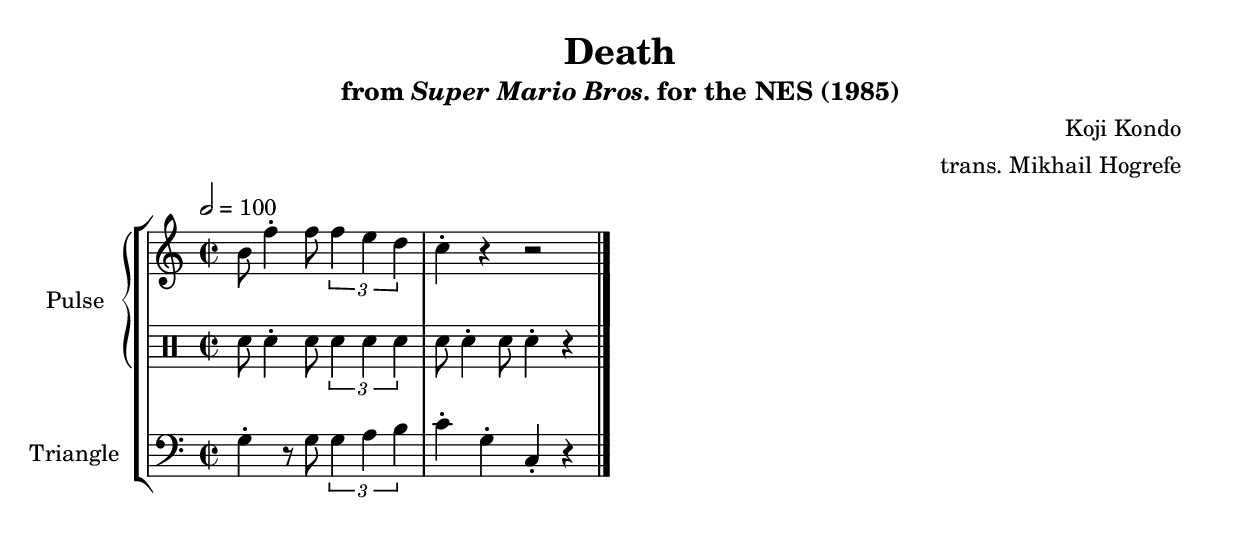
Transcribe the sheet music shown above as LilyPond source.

\version "2.24.3"

\book {
    \header {
        title = "Death"
        subtitle = \markup { "from" {\italic "Super Mario Bros."} "for the NES (1985)" }
        composer = "Koji Kondo"
        arranger = "trans. Mikhail Hogrefe"
    }

    \score {
        {
            \new StaffGroup <<
                \new GrandStaff <<
                    \set GrandStaff.instrumentName = "Pulse"
                    \set GrandStaff.shortInstrumentName = "P."
                    \new Staff \relative c'' {
\key c \major
\tempo 2 = 100
\time 2/2
b8 f'4-. f8 \tuplet 3/2 { f4 e d } |
c4-. r r2 |
                    }
                    \new DrumStaff {
                        \drummode {
sn8 sn4-. sn8 \tuplet 3/2 { sn4 sn sn } |
sn8 sn4-. sn8 sn4-. r |
\bar "|."
                        }
                    }
                >>

                \new Staff \relative c' {
                    \set Staff.instrumentName = "Triangle"
                    \set Staff.shortInstrumentName = "T."
\clef bass
\key c \major
g4-. r8 g \tuplet 3/2 { g4 a b } |
c4-. g-. c,-. r |
                }
            >>
        }
        \layout {
            \context {
                \Staff
                \RemoveEmptyStaves
            }
            \context {
                \DrumStaff
                \RemoveEmptyStaves
            }
        }
    }
}
